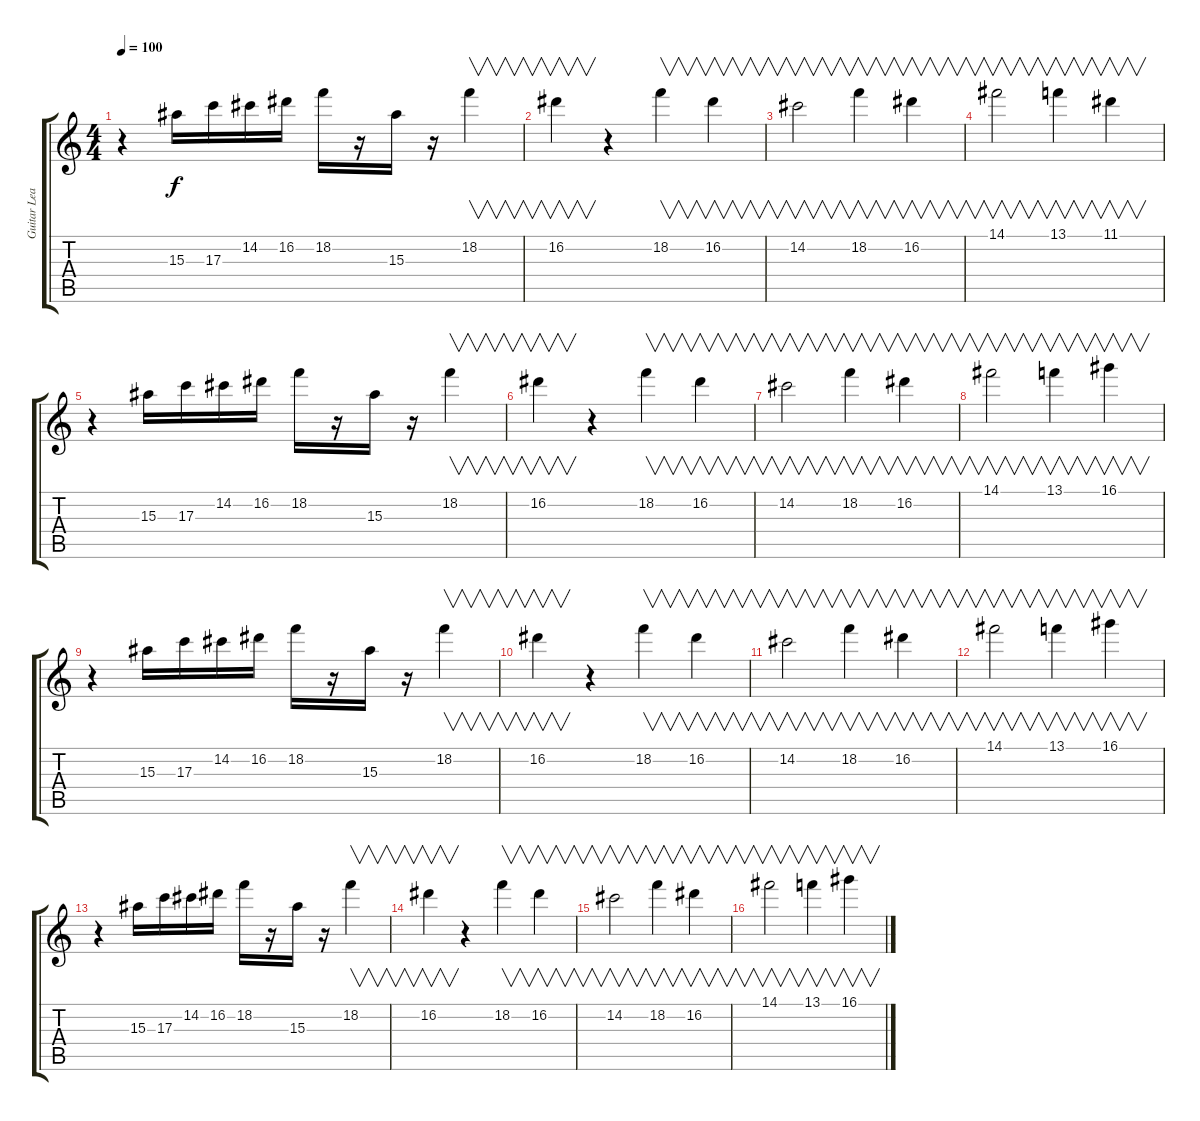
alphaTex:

\track ("Guitar Lead" "Guitar Lea") {instrument distortionguitar}
\staff {score tabs}
\tuning (E4 B3 G3 D3 A2 E2) {hide}
\ts (4 4)
\tempo 100
\clef g2
\ks c
r.4{dy f} 15.3.16 17.3.16 14.2.16 16.2.16 18.2.16 r.16 15.3.16 r.16 18.2.4{v} |
16.2.4{v} r.4 18.2.4{v} 16.2.4{v} |
14.2.2{v} 18.2.4{v} 16.2.4{v} |
14.1.2{v} 13.1.4{v} 11.1.4{v} |
r.4 15.3.16 17.3.16 14.2.16 16.2.16 18.2.16 r.16 15.3.16 r.16 18.2.4{v} |
16.2.4{v} r.4 18.2.4{v} 16.2.4{v} |
14.2.2{v} 18.2.4{v} 16.2.4{v} |
14.1.2{v} 13.1.4{v} 16.1.4{v} |
r.4 15.3.16 17.3.16 14.2.16 16.2.16 18.2.16 r.16 15.3.16 r.16 18.2.4{v} |
16.2.4{v} r.4 18.2.4{v} 16.2.4{v} |
14.2.2{v} 18.2.4{v} 16.2.4{v} |
14.1.2{v} 13.1.4{v} 16.1.4{v} |
r.4 15.3.16 17.3.16 14.2.16 16.2.16 18.2.16 r.16 15.3.16 r.16 18.2.4{v} |
16.2.4{v} r.4 18.2.4{v} 16.2.4{v} |
14.2.2{v} 18.2.4{v} 16.2.4{v} |
14.1.2{v} 13.1.4{v} 16.1.4{v}
